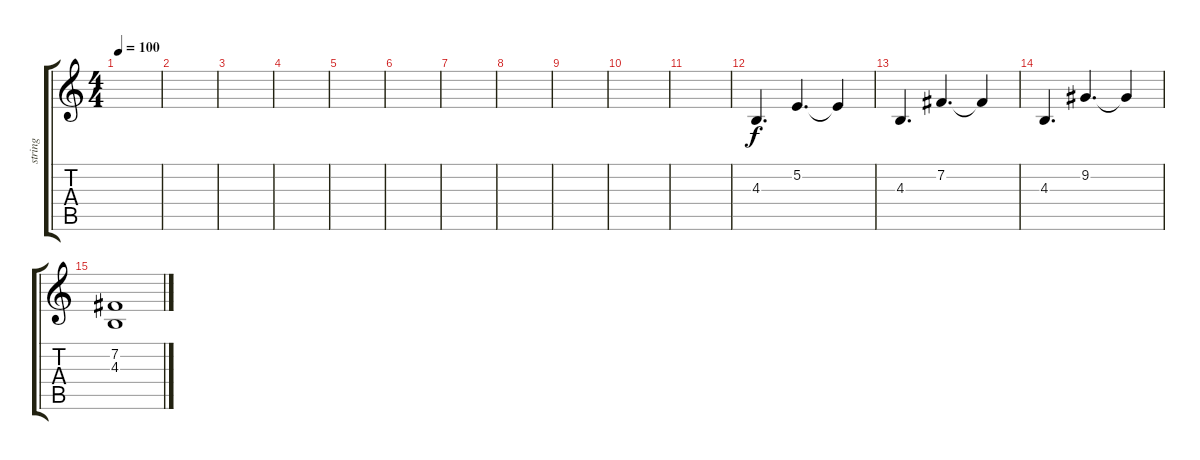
\track ("string" "string") {instrument stringensemble1}
\staff {score tabs}
\tuning (E4 B3 G3 D3 A2 E2) {hide}
\ts (4 4)
\tempo 100
\clef g2
\ks c
|
|
|
|
|
|
|
|
|
|
|
4.3.4{d txt ""} 5.2.4{d} 5.2{t}.4 |
4.3.4{d} 7.2.4{d} 7.2{t}.4 |
4.3.4{d} 9.2.4{d} 9.2{t}.4 |
(7.2 4.3).1
